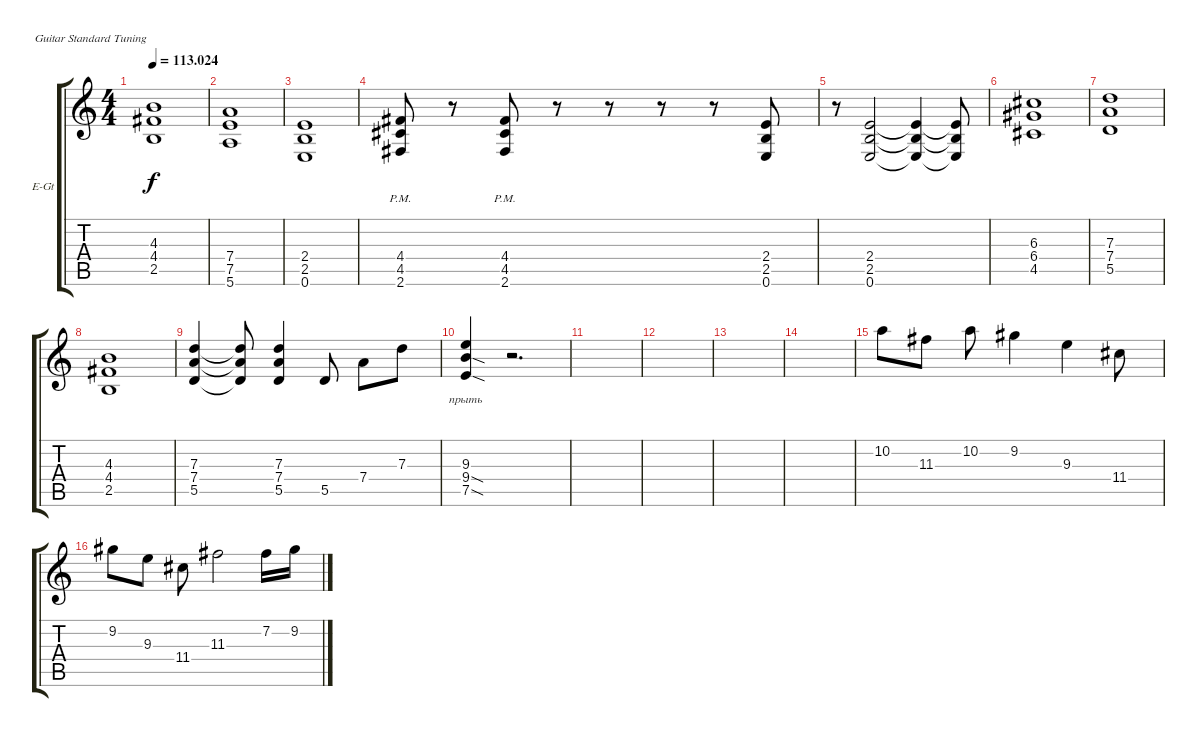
\bracketExtendMode groupsimilarinstruments
\firstSystemTrackNameOrientation horizontal
\otherSystemsTrackNameOrientation horizontal
\track ("Соло-гитара (Мелисов Ю)" "E-Gt") {instrument overdrivenguitar}
\staff {score tabs}
\tuning (E4 B3 G3 D3 A2 E2)
\ts (4 4)
\tempo
113.024
\accidentals auto
\clef g2
\ottava regular
\simile none
\ks c
(4.3{t} 4.4{t} 2.5{t}).1{dy f} |
(7.4 7.5 5.6).1 |
(2.4 2.5 0.6).1 |
(4.4 4.5 2.6{pm}).8 r.8 (4.4 4.5 2.6{pm}).8 r.8 r.8 r.8 r.8 (2.4 2.5 0.6).8 |
r.8 (2.4 2.5 0.6).2 (2.4{t} 2.5{t} 0.6{t}).4 (2.4{t} 2.5{t} 0.6{t}).8 |
(6.3 6.4 4.5).1 |
(7.3 7.4 5.5).1 |
(4.3 4.4 2.5).1 |
(7.3 7.4 5.5).4 (7.3{t} 7.4{t} 5.5{t}).8 (7.3 7.4 5.5).4 5.5.8 7.4.8 7.3.8 |
(9.3 9.4{sod} 7.5{sod}).4{lyrics (0 "прыть") lyrics (1 "") lyrics (2 "") lyrics (3 "") lyrics (4 "")} r.2{d} |
|
|
|
|
10.2.8 11.3.8 10.2.8 9.2.4 9.3.4 11.4.8 |
9.2.8 9.3.8 11.4.8 11.3.2 7.2.16 9.2.16
